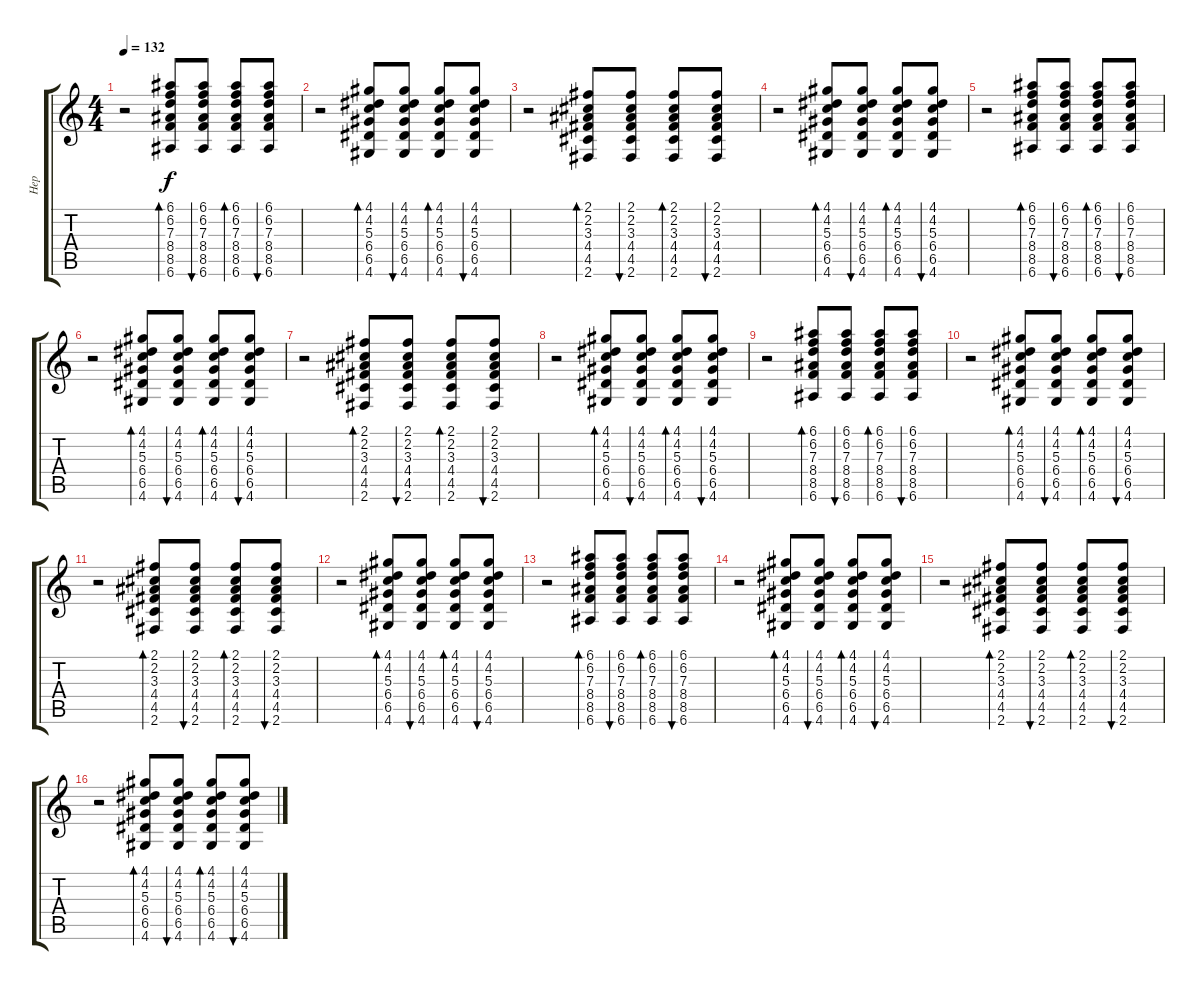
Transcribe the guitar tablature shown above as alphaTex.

\track ("Hep" "Hep") {instrument acousticguitarnylon}
\staff {score tabs}
\tuning (E4 B3 G3 D3 A2 E2) {hide}
\ts (4 4)
\tempo 132
\clef g2
\ks c
r.2{dy f instrument acousticguitarnylon} (6.1 6.2 7.3 8.4 8.5 6.6).8{bd 60} (6.1 6.2 7.3 8.4 8.5 6.6).8{bu 60} (6.1 6.2 7.3 8.4 8.5 6.6).8{bd 60} (6.1 6.2 7.3 8.4 8.5 6.6).8{bu 60} |
r.2 (4.1 4.2 5.3 6.4 6.5 4.6).8{bd 60} (4.1 4.2 5.3 6.4 6.5 4.6).8{bu 60} (4.1 4.2 5.3 6.4 6.5 4.6).8{bd 60} (4.1 4.2 5.3 6.4 6.5 4.6).8{bu 60} |
r.2 (2.1 2.2 3.3 4.4 4.5 2.6).8{bd 60} (2.1 2.2 3.3 4.4 4.5 2.6).8{bu 60} (2.1 2.2 3.3 4.4 4.5 2.6).8{bd 60} (2.1 2.2 3.3 4.4 4.5 2.6).8{bu 60} |
r.2 (4.1 4.2 5.3 6.4 6.5 4.6).8{bd 60} (4.1 4.2 5.3 6.4 6.5 4.6).8{bu 60} (4.1 4.2 5.3 6.4 6.5 4.6).8{bd 60} (4.1 4.2 5.3 6.4 6.5 4.6).8{bu 60} |
r.2 (6.1 6.2 7.3 8.4 8.5 6.6).8{bd 60} (6.1 6.2 7.3 8.4 8.5 6.6).8{bu 60} (6.1 6.2 7.3 8.4 8.5 6.6).8{bd 60} (6.1 6.2 7.3 8.4 8.5 6.6).8{bu 60} |
r.2 (4.1 4.2 5.3 6.4 6.5 4.6).8{bd 60} (4.1 4.2 5.3 6.4 6.5 4.6).8{bu 60} (4.1 4.2 5.3 6.4 6.5 4.6).8{bd 60} (4.1 4.2 5.3 6.4 6.5 4.6).8{bu 60} |
r.2 (2.1 2.2 3.3 4.4 4.5 2.6).8{bd 60} (2.1 2.2 3.3 4.4 4.5 2.6).8{bu 60} (2.1 2.2 3.3 4.4 4.5 2.6).8{bd 60} (2.1 2.2 3.3 4.4 4.5 2.6).8{bu 60} |
r.2 (4.1 4.2 5.3 6.4 6.5 4.6).8{bd 60} (4.1 4.2 5.3 6.4 6.5 4.6).8{bu 60} (4.1 4.2 5.3 6.4 6.5 4.6).8{bd 60} (4.1 4.2 5.3 6.4 6.5 4.6).8{bu 60} |
r.2 (6.1 6.2 7.3 8.4 8.5 6.6).8{bd 60} (6.1 6.2 7.3 8.4 8.5 6.6).8{bu 60} (6.1 6.2 7.3 8.4 8.5 6.6).8{bd 60} (6.1 6.2 7.3 8.4 8.5 6.6).8{bu 60} |
r.2 (4.1 4.2 5.3 6.4 6.5 4.6).8{bd 60} (4.1 4.2 5.3 6.4 6.5 4.6).8{bu 60} (4.1 4.2 5.3 6.4 6.5 4.6).8{bd 60} (4.1 4.2 5.3 6.4 6.5 4.6).8{bu 60} |
r.2 (2.1 2.2 3.3 4.4 4.5 2.6).8{bd 60} (2.1 2.2 3.3 4.4 4.5 2.6).8{bu 60} (2.1 2.2 3.3 4.4 4.5 2.6).8{bd 60} (2.1 2.2 3.3 4.4 4.5 2.6).8{bu 60} |
r.2 (4.1 4.2 5.3 6.4 6.5 4.6).8{bd 60} (4.1 4.2 5.3 6.4 6.5 4.6).8{bu 60} (4.1 4.2 5.3 6.4 6.5 4.6).8{bd 60} (4.1 4.2 5.3 6.4 6.5 4.6).8{bu 60} |
r.2 (6.1 6.2 7.3 8.4 8.5 6.6).8{bd 60} (6.1 6.2 7.3 8.4 8.5 6.6).8{bu 60} (6.1 6.2 7.3 8.4 8.5 6.6).8{bd 60} (6.1 6.2 7.3 8.4 8.5 6.6).8{bu 60} |
r.2 (4.1 4.2 5.3 6.4 6.5 4.6).8{bd 60} (4.1 4.2 5.3 6.4 6.5 4.6).8{bu 60} (4.1 4.2 5.3 6.4 6.5 4.6).8{bd 60} (4.1 4.2 5.3 6.4 6.5 4.6).8{bu 60} |
r.2 (2.1 2.2 3.3 4.4 4.5 2.6).8{bd 60} (2.1 2.2 3.3 4.4 4.5 2.6).8{bu 60} (2.1 2.2 3.3 4.4 4.5 2.6).8{bd 60} (2.1 2.2 3.3 4.4 4.5 2.6).8{bu 60} |
r.2 (4.1 4.2 5.3 6.4 6.5 4.6).8{bd 60} (4.1 4.2 5.3 6.4 6.5 4.6).8{bu 60} (4.1 4.2 5.3 6.4 6.5 4.6).8{bd 60} (4.1 4.2 5.3 6.4 6.5 4.6).8{bu 60}
